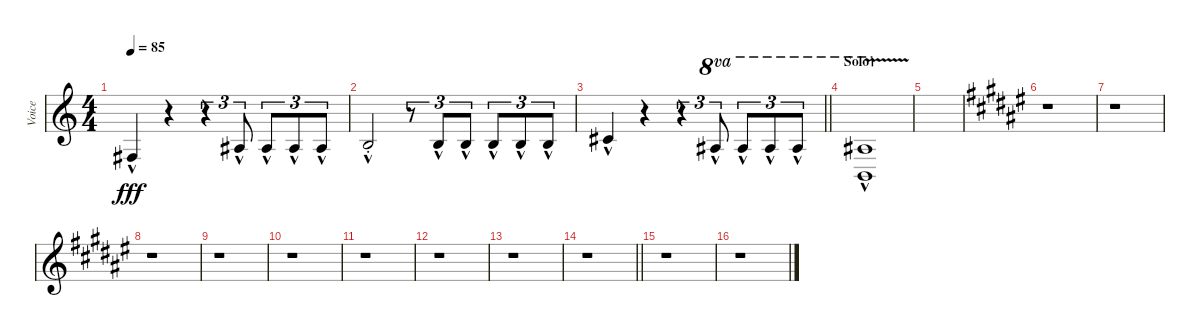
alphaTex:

\track ("Voice" "Voice") {instrument lead1square}
\staff {score}
\tuning (E4 B3 G3 D3 A2 E2 B1) {hide}
\ts (4 4)
\tempo 85
\clef g2
\ks c
4.4{hac}.4{dy fff} r.4 r.4{tu (3 2)} 3.3{hac}.8{tu (3 2)} 3.3{hac}.8{tu (3 2)} 3.3{hac}.8{tu (3 2)} 3.3{hac}.8{tu (3 2)} |
0.2{hac st}.2 r.8{tu (3 2)} 0.2{hac}.8{tu (3 2)} 0.2{hac}.8{tu (3 2)} 0.2{hac}.8{tu (3 2)} 0.2{hac}.8{tu (3 2)} 0.2{hac}.8{tu (3 2)} |
\barLineRight lightlight
2.2{hac}.4 r.4 r.4{tu (3 2)} 6.1{hac}.8{tu (3 2) ot 8va} 6.1{hac}.8{tu (3 2) ot 8va} 6.1{hac}.8{tu (3 2) ot 8va} 6.1{hac}.8{tu (3 2) ot 8va} |
\section ("" "Solo")
(6.1{v hac} 0.2).1{ot 8va} |
|
\ks f#
r.1 |
r.1 |
r.1 |
r.1 |
r.1 |
r.1 |
r.1 |
r.1 |
\barLineRight lightlight
r.1 |
r.1 |
r.1
